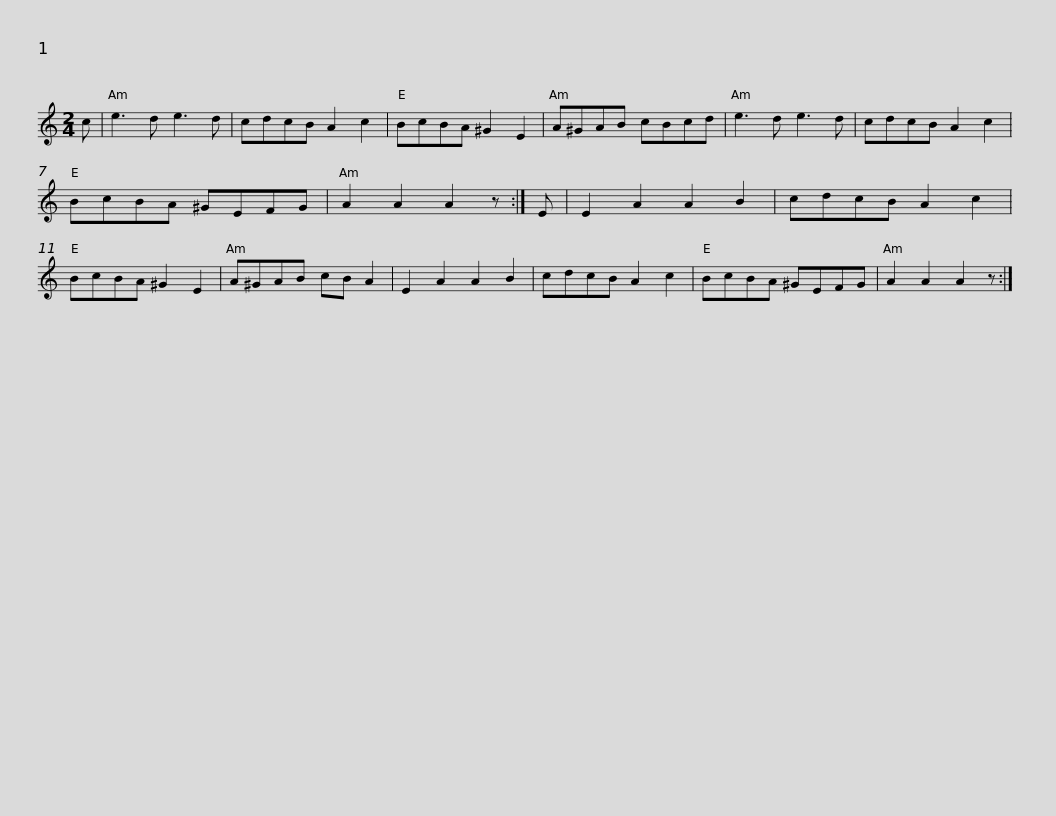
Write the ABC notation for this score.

X:1
L:1/8
M:2/4
I:linebreak $
K:C
V:1 treble
V:1
 c | e3 d e3 d | cdcB A2 c2 | BcBA ^G2 E2 | A^GAB cBcd | %5
 e3 d e3 d | cdcB A2 c2 |$ BcBA ^GEFG | A2 A2 A2 z :| E | %10
 E2 A2 A2 B2 | cdcB A2 c2 | BcBA ^G2 E2 | A^GAB cB A2 | E2 A2 A2 B2 |$ %15
 cdcB A2 c2 | BcBA ^GEFG | A2 A2 A2 z :| %18
